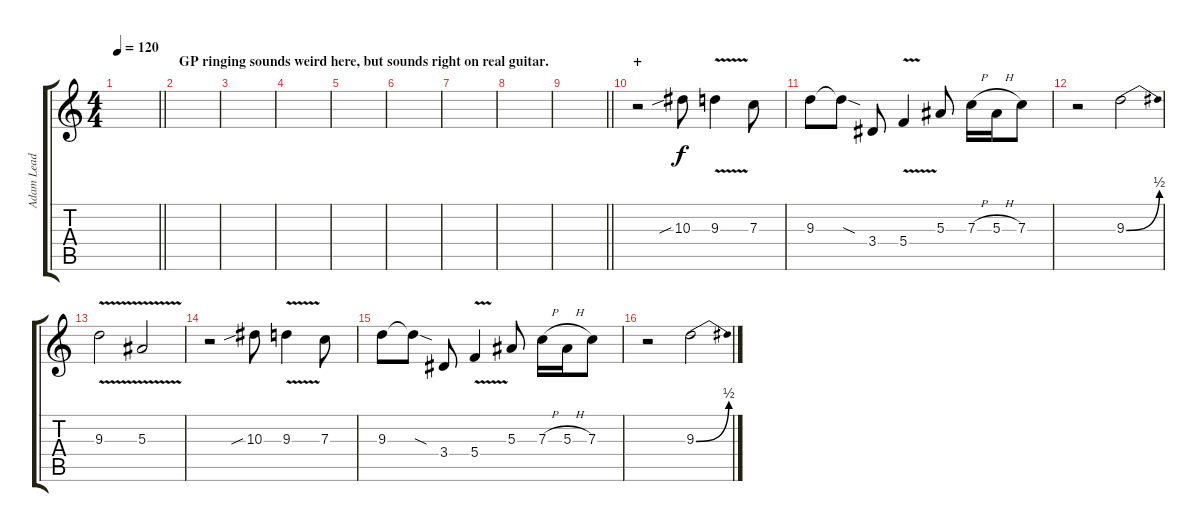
\track ("Adam Lead" "Adam Lead") {instrument distortionguitar}
\staff {score tabs}
\tuning (D4 A3 F3 C3 G2 C2) {hide}
\ts (4 4)
\tempo 120
\clef g2
\barLineRight lightlight
\ks c
|
\section ("" "GP ringing sounds weird here, but sounds right on real guitar.")
|
|
|
|
|
|
|
\barLineRight lightlight
|
\section ("" "+")
r.2 10.3{sib}.8 9.3{v}.4 7.3.8 |
9.3.8 9.3{sod t}.8 3.4.8 5.4{v}.4 5.3.8 7.3{h}.16 5.3{h}.16 7.3.8 |
r.2 9.3{be (bend 0 0 60 2)}.2 |
9.3{v}.2 5.3{v}.2 |
r.2 10.3{sib}.8 9.3{v}.4 7.3.8 |
9.3.8 9.3{sod t}.8 3.4.8 5.4{v}.4 5.3.8 7.3{h}.16 5.3{h}.16 7.3.8 |
r.2 9.3{be (bend 0 0 60 2)}.2
